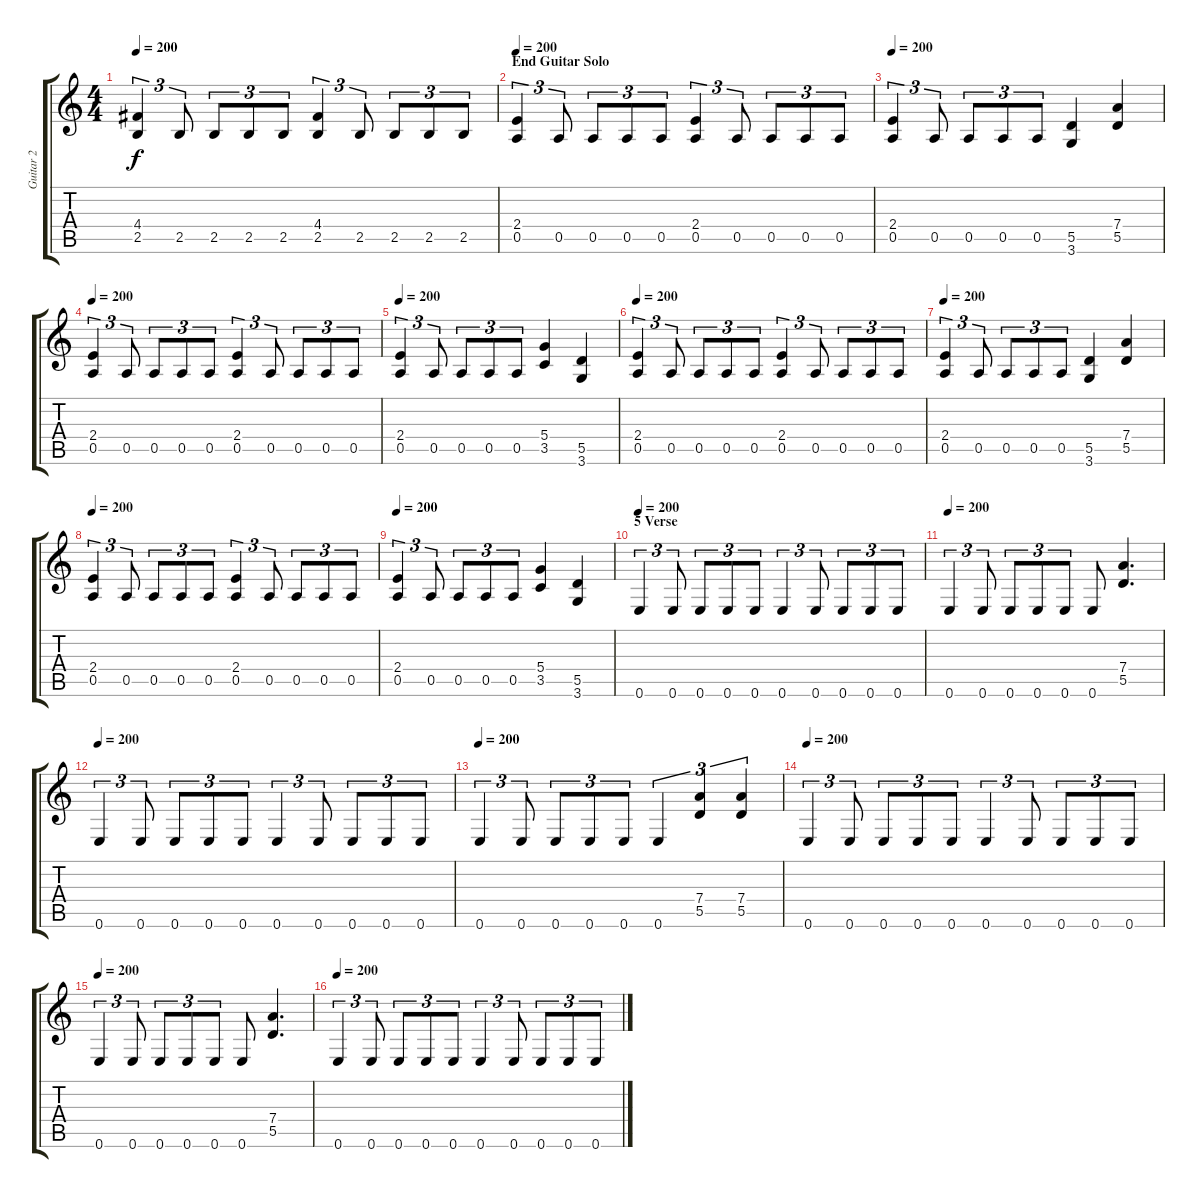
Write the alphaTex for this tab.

\track ("Guitar 2" "Guitar 2") {instrument distortionguitar}
\staff {score tabs}
\tuning (E4 B3 G3 D3 A2 E2) {hide}
\ts (4 4)
\tempo 200
\clef g2
\ks c
(4.4 2.5).4{tu (3 2) dy f} 2.5.8{tu (3 2)} 2.5.8{tu (3 2)} 2.5.8{tu (3 2)} 2.5.8{tu (3 2)} (4.4 2.5).4{tu (3 2)} 2.5.8{tu (3 2)} 2.5.8{tu (3 2)} 2.5.8{tu (3 2)} 2.5.8{tu (3 2)} |
\section ("" "End Guitar Solo")
\tempo 200
(2.4 0.5).4{tu (3 2) volume 13} 0.5.8{tu (3 2)} 0.5.8{tu (3 2)} 0.5.8{tu (3 2)} 0.5.8{tu (3 2)} (2.4 0.5).4{tu (3 2)} 0.5.8{tu (3 2)} 0.5.8{tu (3 2)} 0.5.8{tu (3 2)} 0.5.8{tu (3 2)} |
\tempo 200
(2.4 0.5).4{tu (3 2)} 0.5.8{tu (3 2)} 0.5.8{tu (3 2)} 0.5.8{tu (3 2)} 0.5.8{tu (3 2)} (5.5 3.6).4 (7.4 5.5).4 |
\tempo 200
(2.4 0.5).4{tu (3 2)} 0.5.8{tu (3 2)} 0.5.8{tu (3 2)} 0.5.8{tu (3 2)} 0.5.8{tu (3 2)} (2.4 0.5).4{tu (3 2)} 0.5.8{tu (3 2)} 0.5.8{tu (3 2)} 0.5.8{tu (3 2)} 0.5.8{tu (3 2)} |
\tempo 200
(2.4 0.5).4{tu (3 2)} 0.5.8{tu (3 2)} 0.5.8{tu (3 2)} 0.5.8{tu (3 2)} 0.5.8{tu (3 2)} (5.4 3.5).4 (5.5 3.6).4 |
\tempo 200
(2.4 0.5).4{tu (3 2)} 0.5.8{tu (3 2)} 0.5.8{tu (3 2)} 0.5.8{tu (3 2)} 0.5.8{tu (3 2)} (2.4 0.5).4{tu (3 2)} 0.5.8{tu (3 2)} 0.5.8{tu (3 2)} 0.5.8{tu (3 2)} 0.5.8{tu (3 2)} |
\tempo 200
(2.4 0.5).4{tu (3 2)} 0.5.8{tu (3 2)} 0.5.8{tu (3 2)} 0.5.8{tu (3 2)} 0.5.8{tu (3 2)} (5.5 3.6).4 (7.4 5.5).4 |
\tempo 200
(2.4 0.5).4{tu (3 2)} 0.5.8{tu (3 2)} 0.5.8{tu (3 2)} 0.5.8{tu (3 2)} 0.5.8{tu (3 2)} (2.4 0.5).4{tu (3 2)} 0.5.8{tu (3 2)} 0.5.8{tu (3 2)} 0.5.8{tu (3 2)} 0.5.8{tu (3 2)} |
\tempo 200
(2.4 0.5).4{tu (3 2)} 0.5.8{tu (3 2)} 0.5.8{tu (3 2)} 0.5.8{tu (3 2)} 0.5.8{tu (3 2)} (5.4 3.5).4 (5.5 3.6).4 |
\section ("" "5 Verse")
\tempo 200
0.6.4{tu (3 2)} 0.6.8{tu (3 2)} 0.6.8{tu (3 2)} 0.6.8{tu (3 2)} 0.6.8{tu (3 2)} 0.6.4{tu (3 2)} 0.6.8{tu (3 2)} 0.6.8{tu (3 2)} 0.6.8{tu (3 2)} 0.6.8{tu (3 2)} |
\tempo 200
0.6.4{tu (3 2)} 0.6.8{tu (3 2)} 0.6.8{tu (3 2)} 0.6.8{tu (3 2)} 0.6.8{tu (3 2)} 0.6.8 (7.4 5.5).4{d} |
\tempo 200
0.6.4{tu (3 2)} 0.6.8{tu (3 2)} 0.6.8{tu (3 2)} 0.6.8{tu (3 2)} 0.6.8{tu (3 2)} 0.6.4{tu (3 2)} 0.6.8{tu (3 2)} 0.6.8{tu (3 2)} 0.6.8{tu (3 2)} 0.6.8{tu (3 2)} |
\tempo 200
0.6.4{tu (3 2)} 0.6.8{tu (3 2)} 0.6.8{tu (3 2)} 0.6.8{tu (3 2)} 0.6.8{tu (3 2)} 0.6.4{tu (3 2)} (7.4 5.5).4{tu (3 2)} (7.4 5.5).4{tu (3 2)} |
\tempo 200
0.6.4{tu (3 2)} 0.6.8{tu (3 2)} 0.6.8{tu (3 2)} 0.6.8{tu (3 2)} 0.6.8{tu (3 2)} 0.6.4{tu (3 2)} 0.6.8{tu (3 2)} 0.6.8{tu (3 2)} 0.6.8{tu (3 2)} 0.6.8{tu (3 2)} |
\tempo 200
0.6.4{tu (3 2)} 0.6.8{tu (3 2)} 0.6.8{tu (3 2)} 0.6.8{tu (3 2)} 0.6.8{tu (3 2)} 0.6.8 (7.4 5.5).4{d} |
\tempo 200
0.6.4{tu (3 2)} 0.6.8{tu (3 2)} 0.6.8{tu (3 2)} 0.6.8{tu (3 2)} 0.6.8{tu (3 2)} 0.6.4{tu (3 2)} 0.6.8{tu (3 2)} 0.6.8{tu (3 2)} 0.6.8{tu (3 2)} 0.6.8{tu (3 2)}
